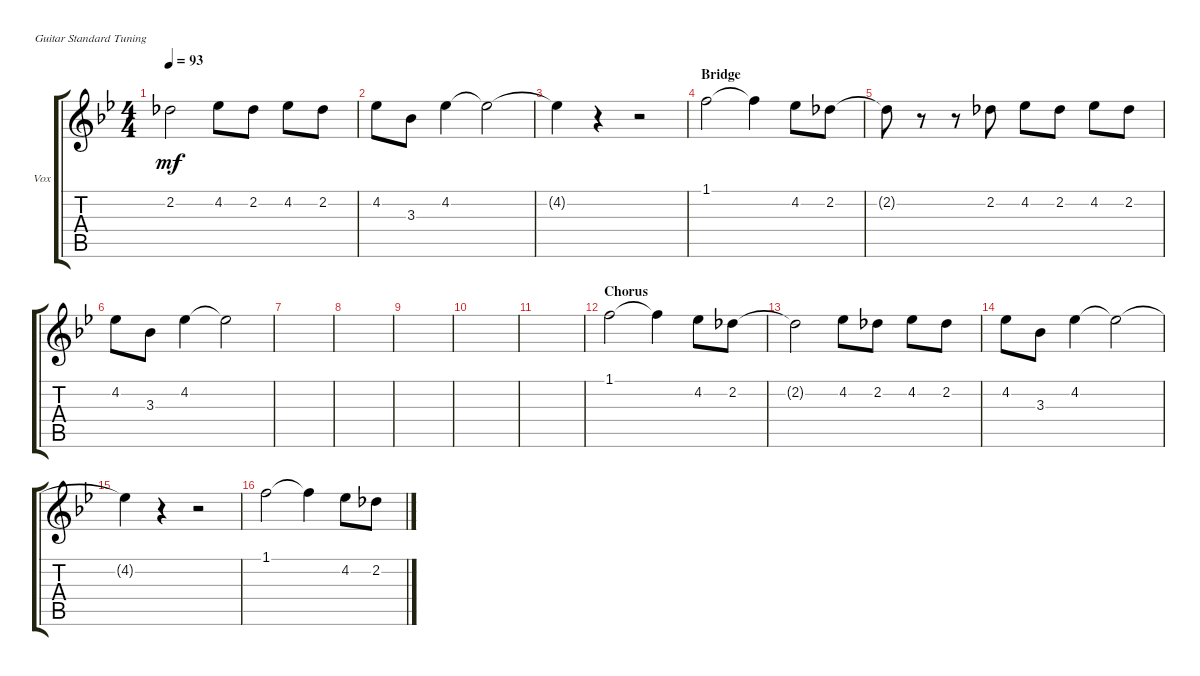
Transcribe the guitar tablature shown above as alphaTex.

\defaultSystemsLayout 4
\bracketExtendMode groupsimilarinstruments
\firstSystemTrackNameOrientation horizontal
\otherSystemsTrackNameOrientation horizontal
\track ("Vocals" "Vox") {instrument electricguitarclean}
\staff {score tabs}
\tuning (E4 B3 G3 D3 A2 E2)
\ts (4 4)
\tempo 93
\clef g2
\scale
0.333333
\ks bb
2.2{t}.2{dy mf} 4.2.8 2.2.8 4.2.8 2.2.8 |
\scale
0.333333 4.2.8 3.3.8 4.2.4 4.2{t}.2 |
\scale
0.333333 4.2{t}.4 r.4 r.2 |
\section ("" "Bridge")
\scale
0.333333 1.1.2 1.1{t}.4 4.2.8 2.2.8 |
\scale
0.333333 2.2{t}.8 r.8 r.8 2.2.8 4.2.8 2.2.8 4.2.8 2.2.8 |
\scale
0.333333 4.2.8 3.3.8 4.2.4 4.2{t}.2 |
\scale
0.333333 |
\scale
0.333333 |
\scale
0.333333 |
\scale
0.333333 |
\scale
0.333333 |
\section ("" "Chorus")
\scale
0.333333 1.1.2 1.1{t}.4 4.2.8 2.2.8 |
\scale
0.333333 2.2{t}.2 4.2.8 2.2.8 4.2.8 2.2.8 |
\scale
0.333333 4.2.8 3.3.8 4.2.4 4.2{t}.2 |
\scale
0.333333 4.2{t}.4 r.4 r.2 |
\scale
0.333333 1.1.2 1.1{t}.4 4.2.8 2.2.8
